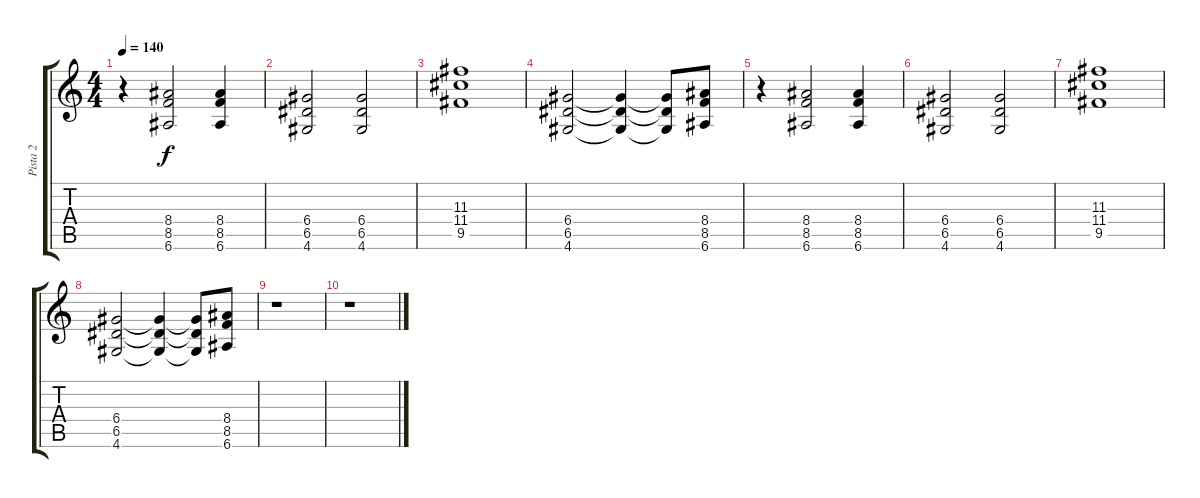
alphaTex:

\track ("Pista 2" "Pista 2") {instrument distortionguitar}
\staff {score tabs}
\tuning (E4 B3 G3 D3 A2 E2) {hide}
\ts (4 4)
\tempo 140
\clef g2
\ks c
r.4{dy f} (8.4 8.5 6.6).2 (8.4 8.5 6.6).4 |
(6.4 6.5 4.6).2 (6.4 6.5 4.6).2 |
(11.3 11.4 9.5).1 |
(6.4 6.5 4.6).2 (6.4{t} 6.5{t} 4.6{t}).4 (6.4{t} 6.5{t} 4.6{t}).8 (8.4 8.5 6.6).8 |
r.4 (8.4 8.5 6.6).2 (8.4 8.5 6.6).4 |
(6.4 6.5 4.6).2 (6.4 6.5 4.6).2 |
(11.3 11.4 9.5).1 |
(6.4 6.5 4.6).2 (6.4{t} 6.5{t} 4.6{t}).4 (6.4{t} 6.5{t} 4.6{t}).8 (8.4 8.5 6.6).8 |
r.1 |
r.1
